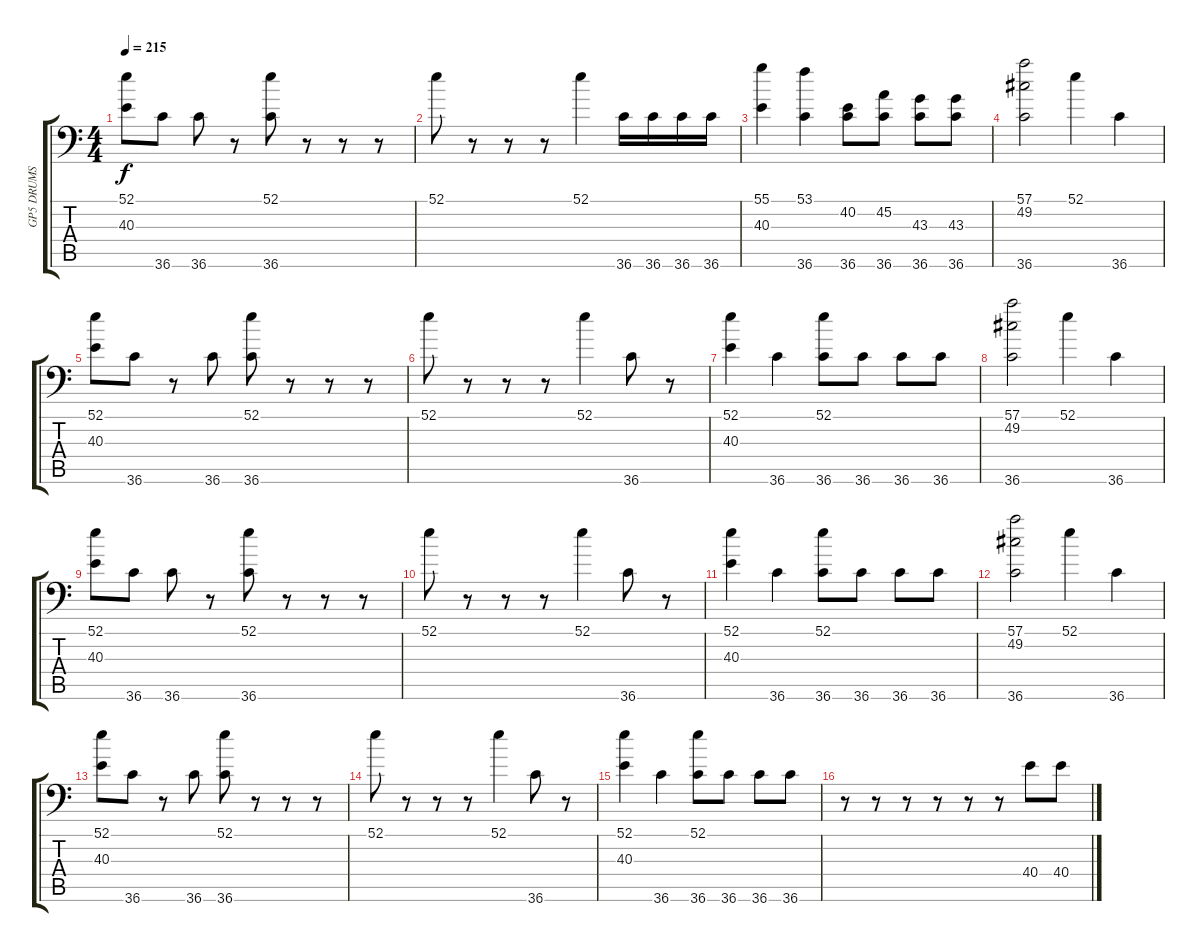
\track ("GP5 DRUMS" "GP5 DRUMS") {instrument acousticgrandpiano}
\staff {score tabs}
\tuning (C-1 C-1 C-1 C-1 C-1 C-1) {hide}
\ts (4 4)
\tempo 215
\clef f4
\ks c
(52.1 40.3).8{dy f} 36.6.8 36.6.8 r.8 (52.1 36.6).8 r.8 r.8 r.8 |
52.1.8 r.8 r.8 r.8 52.1.4 36.6.16 36.6.16 36.6.16 36.6.16 |
(55.1 40.3).4 (53.1 36.6).4 (40.2 36.6).8 (45.2 36.6).8 (43.3 36.6).8 (43.3 36.6).8 |
(57.1 49.2 36.6).2 52.1.4 36.6.4 |
(52.1 40.3).8 36.6.8 r.8 36.6.8 (52.1 36.6).8 r.8 r.8 r.8 |
52.1.8 r.8 r.8 r.8 52.1.4 36.6.8 r.8 |
(52.1 40.3).4 36.6.4 (52.1 36.6).8 36.6.8 36.6.8 36.6.8 |
(57.1 49.2 36.6).2 52.1.4 36.6.4 |
(52.1 40.3).8 36.6.8 36.6.8 r.8 (52.1 36.6).8 r.8 r.8 r.8 |
52.1.8 r.8 r.8 r.8 52.1.4 36.6.8 r.8 |
(52.1 40.3).4 36.6.4 (52.1 36.6).8 36.6.8 36.6.8 36.6.8 |
(57.1 49.2 36.6).2 52.1.4 36.6.4 |
(52.1 40.3).8 36.6.8 r.8 36.6.8 (52.1 36.6).8 r.8 r.8 r.8 |
52.1.8 r.8 r.8 r.8 52.1.4 36.6.8 r.8 |
(52.1 40.3).4 36.6.4 (52.1 36.6).8 36.6.8 36.6.8 36.6.8 |
r.8 r.8 r.8 r.8 r.8 r.8 40.4.8 40.4.8
